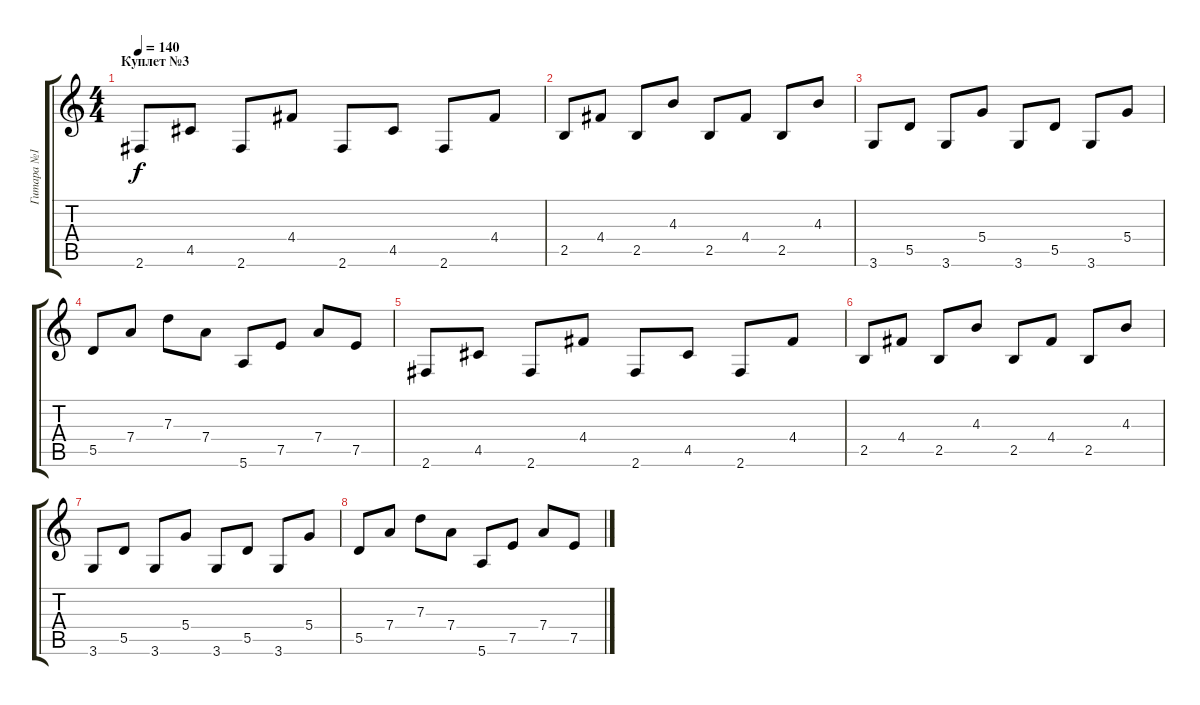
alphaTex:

\track ("Гитара №1" "Гитара №1") {instrument electricguitarmuted}
\staff {score tabs}
\tuning (E4 B3 G3 D3 A2 E2) {hide}
\ts (4 4)
\section ("" "Куплет №3")
\tempo 140
\clef g2
\ks c
2.6.8{dy f} 4.5.8 2.6.8 4.4.8 2.6.8 4.5.8 2.6.8 4.4.8 |
2.5.8 4.4.8 2.5.8 4.3.8 2.5.8 4.4.8 2.5.8 4.3.8 |
3.6.8 5.5.8 3.6.8 5.4.8 3.6.8 5.5.8 3.6.8 5.4.8 |
5.5.8 7.4.8 7.3.8 7.4.8 5.6.8 7.5.8 7.4.8 7.5.8 |
2.6.8 4.5.8 2.6.8 4.4.8 2.6.8 4.5.8 2.6.8 4.4.8 |
2.5.8 4.4.8 2.5.8 4.3.8 2.5.8 4.4.8 2.5.8 4.3.8 |
3.6.8 5.5.8 3.6.8 5.4.8 3.6.8 5.5.8 3.6.8 5.4.8 |
5.5.8 7.4.8 7.3.8 7.4.8 5.6.8 7.5.8 7.4.8 7.5.8
